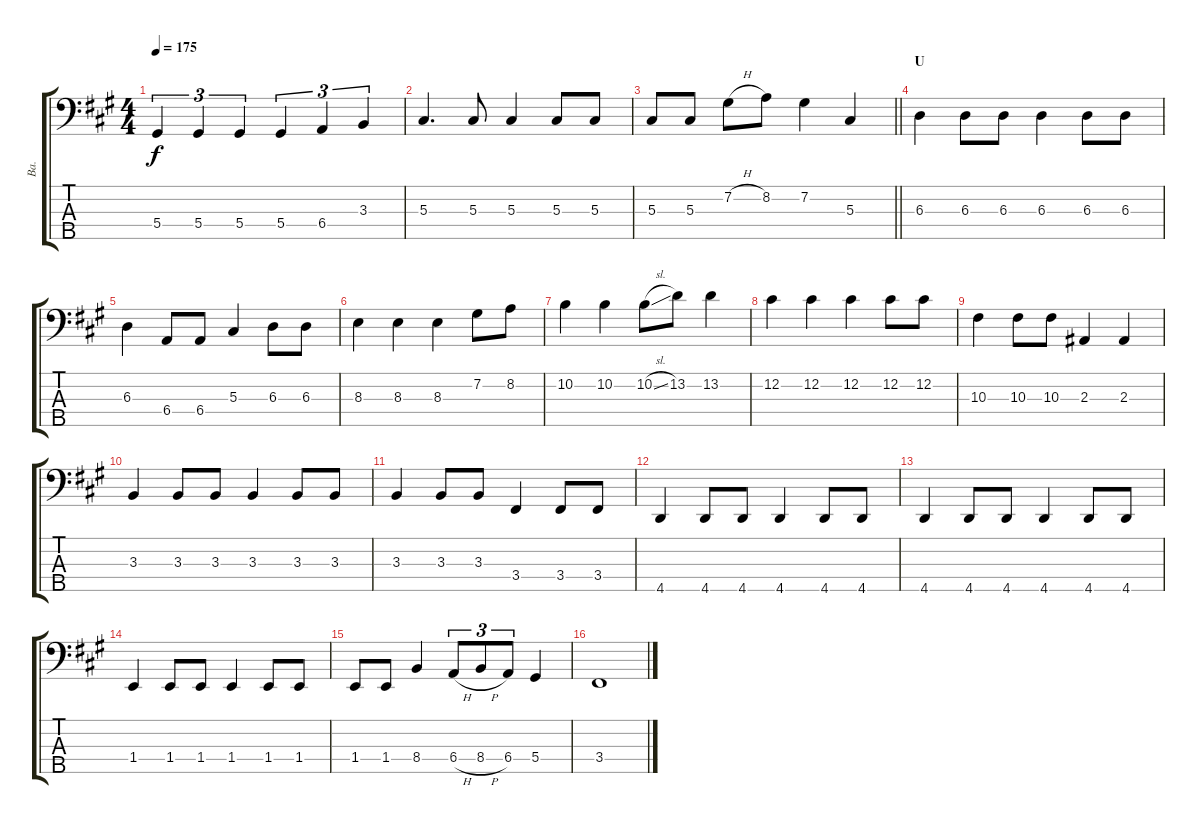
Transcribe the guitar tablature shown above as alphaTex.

\track ("Ba." "Ba.") {instrument electricbasspick}
\staff {score tabs}
\tuning (Gb2 Db2 Ab1 Eb1 Bb0) {hide}
\ts (4 4)
\tempo 175
\clef f4
\ks f#minor
5.4.4{tu (3 2) dy f} 5.4.4{tu (3 2)} 5.4.4{tu (3 2)} 5.4.4{tu (3 2)} 6.4.4{tu (3 2)} 3.3.4{tu (3 2)} |
5.3.4{d} 5.3.8 5.3.4 5.3.8 5.3.8 |
\barLineRight lightlight
5.3.8 5.3.8 7.2{h}.8 8.2.8 7.2.4 5.3.4 |
\section ("" "U")
6.3.4 6.3.8 6.3.8 6.3.4 6.3.8 6.3.8 |
6.3.4 6.4.8 6.4.8 5.3.4 6.3.8 6.3.8 |
8.3.4 8.3.4 8.3.4 7.2.8 8.2.8 |
10.2.4 10.2.4 10.2{sl}.8 13.2.8 13.2.4 |
12.2.4 12.2.4 12.2.4 12.2.8 12.2.8 |
10.3.4 10.3.8 10.3.8 2.3.4 2.3.4 |
3.3.4 3.3.8 3.3.8 3.3.4 3.3.8 3.3.8 |
3.3.4 3.3.8 3.3.8 3.4.4 3.4.8 3.4.8 |
4.5.4 4.5.8 4.5.8 4.5.4 4.5.8 4.5.8 |
4.5.4 4.5.8 4.5.8 4.5.4 4.5.8 4.5.8 |
1.4.4 1.4.8 1.4.8 1.4.4 1.4.8 1.4.8 |
1.4.8 1.4.8 8.4.4 6.4{h}.8{tu (3 2)} 8.4{h}.8{tu (3 2)} 6.4.8{tu (3 2)} 5.4.4 |
3.4.1
